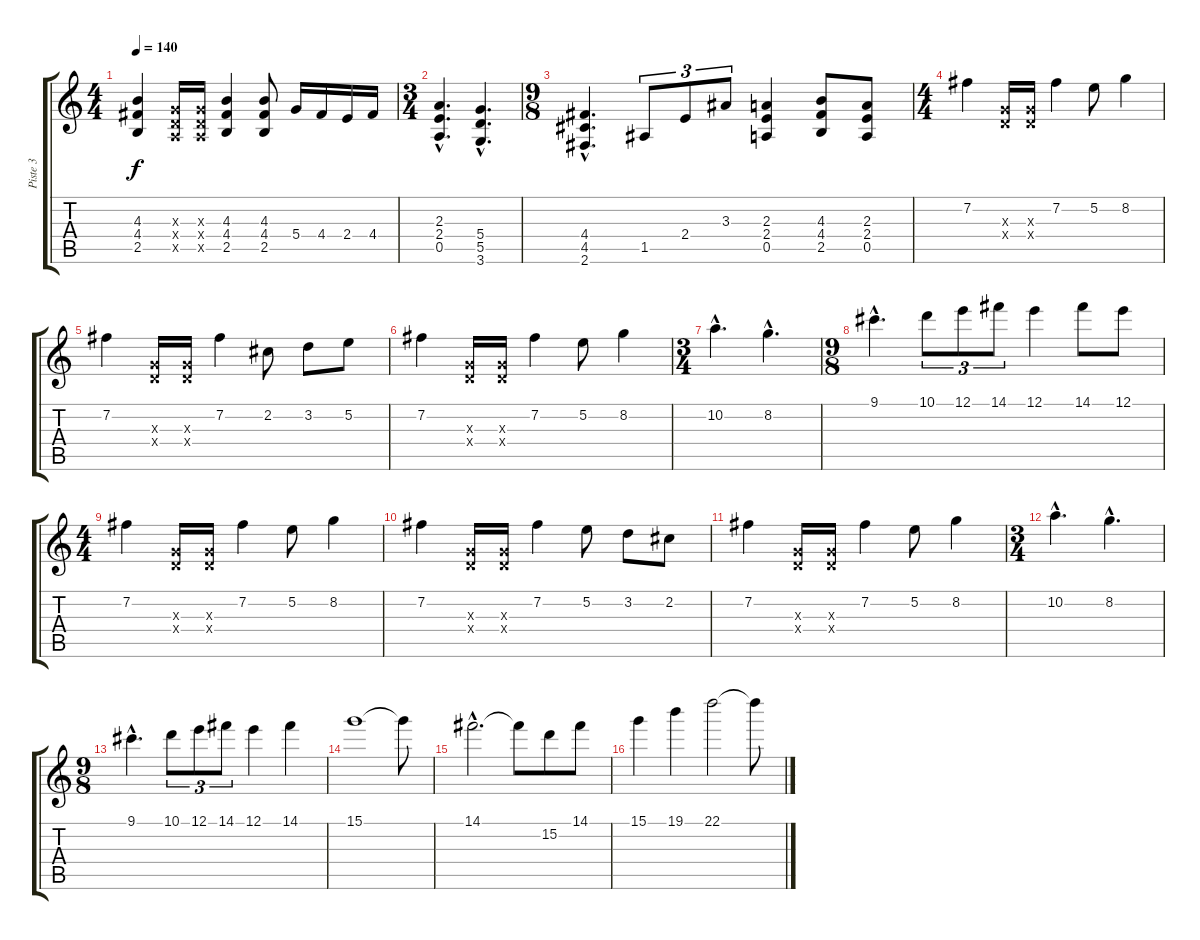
\track ("Piste 3" "Piste 3") {instrument distortionguitar}
\staff {score tabs}
\tuning (E4 B3 G3 D3 A2 E2) {hide}
\ts (4 4)
\tempo 140
\clef g2
\ks c
(4.3 4.4 2.5).4{dy f} (0.3{x} 0.4{x} 0.5{x}).16 (0.3{x} 0.4{x} 0.5{x}).16 (4.3 4.4 2.5).4 (4.3 4.4 2.5).8 5.4.16 4.4.16 2.4.16 4.4.16 |
\ts (3 4)
(2.3{hac} 2.4{hac} 0.5{hac}).4{d} (5.4{hac} 5.5{hac} 3.6{hac}).4{d} |
\ts (9 8)
(4.4{hac} 4.5{hac} 2.6{hac}).4{d} 1.5.8{tu (3 2)} 2.4.8{tu (3 2)} 3.3.8{tu (3 2)} (2.3 2.4 0.5).4 (4.3 4.4 2.5).8 (2.3 2.4 0.5).8 |
\ts (4 4)
7.2.4 (0.3{x} 0.4{x}).16 (0.3{x} 0.4{x}).16 7.2.4 5.2.8 8.2.4 |
7.2.4 (0.3{x} 0.4{x}).16 (0.3{x} 0.4{x}).16 7.2.4 2.2.8 3.2.8 5.2.8 |
7.2.4 (0.3{x} 0.4{x}).16 (0.3{x} 0.4{x}).16 7.2.4 5.2.8 8.2.4 |
\ts (3 4)
10.2{hac}.4{d} 8.2{hac}.4{d} |
\ts (9 8)
9.1{hac}.4{d} 10.1.8{tu (3 2)} 12.1.8{tu (3 2)} 14.1.8{tu (3 2)} 12.1.4 14.1.8 12.1.8 |
\ts (4 4)
7.2.4 (0.3{x} 0.4{x}).16 (0.3{x} 0.4{x}).16 7.2.4 5.2.8 8.2.4 |
7.2.4 (0.3{x} 0.4{x}).16 (0.3{x} 0.4{x}).16 7.2.4 5.2.8 3.2.8 2.2.8 |
7.2.4 (0.3{x} 0.4{x}).16 (0.3{x} 0.4{x}).16 7.2.4 5.2.8 8.2.4 |
\ts (3 4)
10.2{hac}.4{d} 8.2{hac}.4{d} |
\ts (9 8)
9.1{hac}.4{d} 10.1.8{tu (3 2)} 12.1.8{tu (3 2)} 14.1.8{tu (3 2)} 12.1.4 14.1.4 |
15.1.1 15.1{t}.8 |
14.1{hac}.2{d} 14.1{t}.8 15.2.8 14.1.8 |
15.1.4 19.1.4 22.1.2 22.1{t}.8
